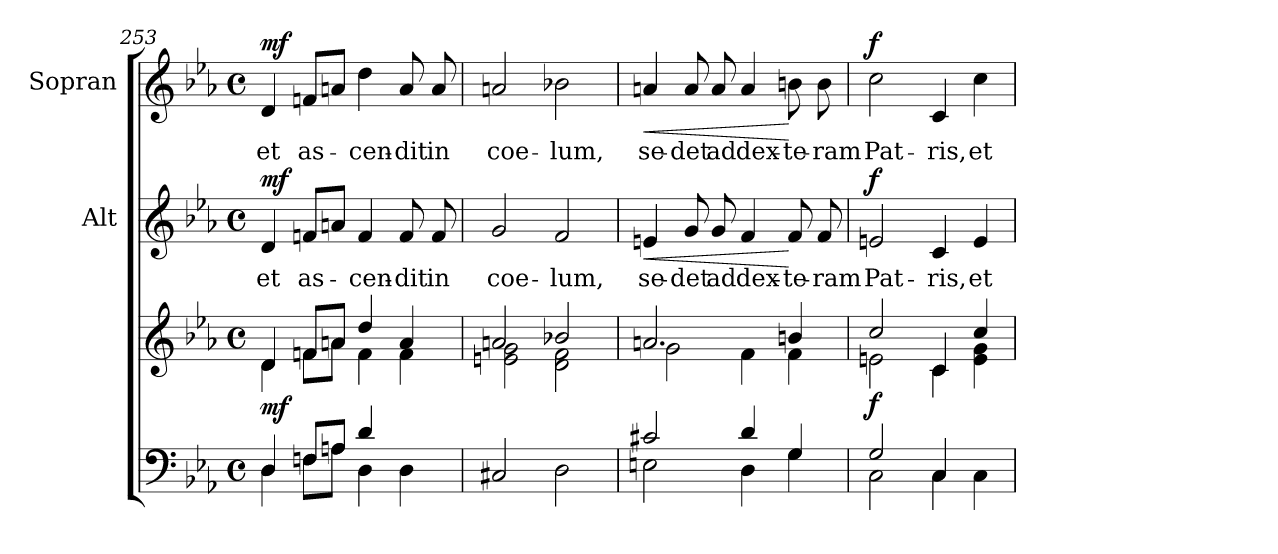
**kern	**kern	**dynam	**kern	**text	**dynam	**kern	**text	**dynam
*part3	*part3	*part3	*part2	*part2	*part2	*part1	*part1	*part1
*staff4	*staff3	*staff3/4	*staff2	*staff2	*staff2	*staff1	*staff1	*staff1
*	*	*	*I"Alt	*	*	*I"Sopran	*	*
*	*	*	*I'A.	*	*	*I'S.	*	*
*clefF4	*clefG2	*	*clefG2	*	*	*clefG2	*	*
*k[b-e-a-]	*k[b-e-a-]	*	*k[b-e-a-]	*	*	*k[b-e-a-]	*	*
*E-:	*E-:	*	*E-:	*	*	*E-:	*	*
*M4/4	*M4/4	*	*M4/4	*	*	*M4/4	*	*
*met(c)	*met(c)	*	*met(c)	*	*	*met(c)	*	*
=253	=253	=253	=253	=253	=253	=253	=253	=253
*^	*^	*	*	*	*	*	*	*
!	!	!	!	!LO:DY:b	!	!LO:LY:b	!LO:DY:a	!	!LO:LY:b	!LO:DY:a
4D/	4D\	4d/	4d\	mf	4d/	et	mf	4d/	et	mf
!	!	!	!	!	!	!LO:LY:b	!	!	!LO:LY:b	!
8F/L	8Fn\L	8fn/L	8f\L	.	8fn/L	as-	.	8fn/L	as-	.
8An/J	8A\J	8an/J	8a\J	.	8an/J	.	.	8an/J	.	.
!	!	!	!	!	!	!LO:LY:b	!	!	!LO:LY:b	!
4d/	4D\	4dd/	4f\	.	4f/	-cen-	.	4dd\	-cen-	.
!	!	!	!	!	!	!LO:LY:b	!	!	!LO:LY:b	!
4ryy	4D\	4a/	4f\	.	8f/	-dit	.	8a/	-dit	.
!	!	!	!	!	!	!LO:LY:b	!	!	!LO:LY:b	!
.	.	.	.	.	8f/	in	.	8a/	in	.
*v	*v	*	*	*	*	*	*	*	*	*
=254	=254	=254	=254	=254	=254	=254	=254	=254	=254
!	!	!	!	!	!LO:LY:b	!	!	!LO:LY:b	!
2C#X/	2an/	2en\ 2g\	.	2g/	coe-	.	2an/	coe-	.
!	!	!	!	!	!LO:LY:b	!	!	!LO:LY:b	!
2D\	2b-X/	2d\ 2f\	.	2f/	-lum,	.	2b-X\	-lum,	.
=255	=255	=255	=255	=255	=255	=255	=255	=255	=255
*^	*	*	*	*	*	*	*	*	*
!	!	!	!	!	!	!LO:LY:b	!LO:HP:b	!	!LO:LY:b	!LO:HP:b
2c#X/	2En\	2.an/	2g\	.	4en/	se-	<	4an/	se-	<
!	!	!	!	!	!	!LO:LY:b	!	!	!LO:LY:b	!
.	.	.	.	.	8g/	-det	.	8a/	-det	.
!	!	!	!	!	!	!LO:LY:b	!	!	!LO:LY:b	!
.	.	.	.	.	8g/	ad	.	8a/	ad	.
!	!	!	!	!	!	!LO:LY:b	!	!	!LO:LY:b	!
4d/	4D\	.	4f\	.	4f/	dex-	.	4a/	dex-	.
!	!	!	!	!	!	!LO:LY:b	!	!	!LO:LY:b	!
4G/	4G\	4bn/	4f\	.	8f/	-te-	[	8bn\	-te-	[
!	!	!	!	!	!	!LO:LY:b	!	!	!LO:LY:b	!
.	.	.	.	.	8f/	-ram	.	8b\	-ram	.
=256	=256	=256	=256	=256	=256	=256	=256	=256	=256	=256
!	!	!	!	!LO:DY:b	!	!LO:LY:b	!LO:DY:a	!	!LO:LY:b	!LO:DY:a
2G/	2C\	2cc/	2en\	f	2en/	Pat-	f	2cc\	Pat-	f
!	!	!	!	!	!	!LO:LY:b	!	!	!LO:LY:b	!
4C/	4C\	4c/	4c\	.	4c/	-ris,	.	4c/	-ris,	.
!	!	!	!	!	!	!LO:LY:b	!	!	!LO:LY:b	!
4ryy	4C\	4cc/	4e\ 4g\	.	4e/	et	.	4cc\	et	.
*v	*v	*	*	*	*	*	*	*	*	*
*	*v	*v	*	*	*	*	*	*	*
=	=	=	=	=	=	=	=	=
*-	*-	*-	*-	*-	*-	*-	*-	*-
